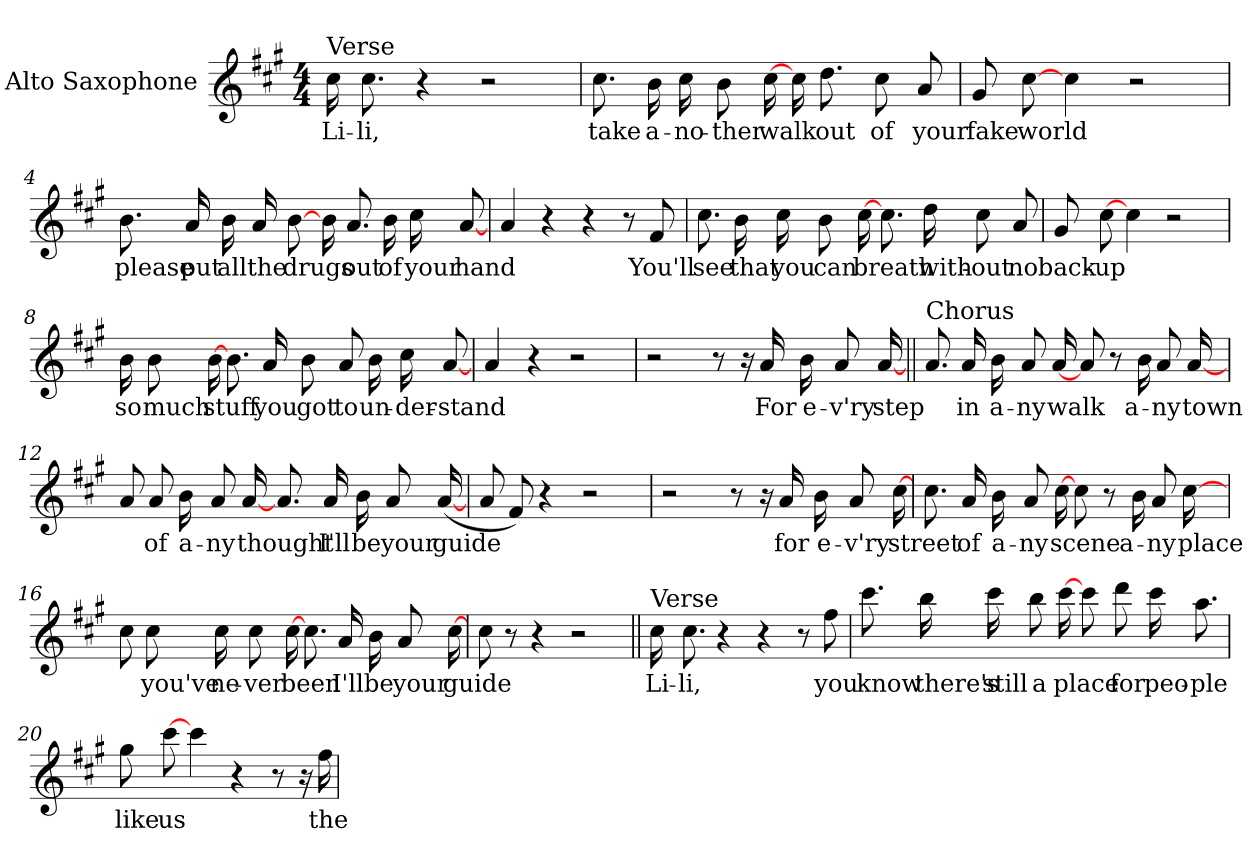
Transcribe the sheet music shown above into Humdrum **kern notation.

**kern	**text
*part1	*part1
*staff1	*staff1
*I"Alto Saxophone	*
*I'A. Sax.	*
*clefG2	*
*ITrd5c9	*
*k[]	*
*a:	*
*M4/4	*
=1	=1
!LO:TX:a:t=Verse	!
16eLL	Li-
8.e	-li,
4r	.
2r	.
=2	=2
8.eL	-take
16d	-a-
16eLL	-no-
8d	-ther
[16e	-walk
16eLL	.
8.f	-out
8eL	-of
8c	-your
=3	=3
8BL	-fake
[8e	-world
4e	.
2r	.
=4	=4
8.dL	-please
16c	-put
16dLL	-all
16c	-the
[8d	-drugs
16dLL	.
8.c	-out
16dLL	-of
16e	-your
[8c	-hand
!!LO:LB:g=z
=5	=5
4c	.
4r	.
4r	.
8r	.
8A	-You'll
=6	=6
8.eL	-see
16d	-that
16eLL	-you
8d	-can
[16e	-breath
8.eL	.
16f	-with-
8eL	-out
8c	-no
=7	=7
8BL	-back-
[8e	-up
4e	.
2r	.
=8	=8
16dLL	-so
8d	-much
[16d	-stuff
8.dL	.
16c	-you
8dL	-got
8c	-to
16dLL	-un-
16e	-der-
[8c	-stand
!!LO:LB:g=z
=9	=9
4c	.
4r	.
2r	.
=10	=10
2r	.
8r	.
16r	.
16c	-For
16dLL	-e-
8c	-v'ry
[16c	-step
!!LO:LB:g=z
=11||	=11||
!LO:TX:a:t=Chorus	!
8.cL	.
16c	-in
16dLL	-a-
8c	-ny
[16c	-walk
8cL	.
8r	.
16dLL	-a-
8c	-ny
[16c	-town
=12	=12
8cL	.
8c	-of
16dLL	-a-
8c	-ny
[16c	-thought
8.cL	.
16c	-I'll
16dLL	-be
8c	-your
([16c	-guide
=13	=13
8cL	.
8A)	.
4r	.
2r	.
=14	=14
2r	.
8r	.
16r	.
16c	-for
16dLL	-e-
8c	-v'ry
[16e	-street
!!LO:LB:g=z
=15	=15
8.eL	.
16c	-of
16dLL	-a-
8c	-ny
[16e	-scene
8eL	.
8r	.
16dLL	-a-
8c	-ny
[16e	-place
=16	=16
8eL	.
8e	-you've
16eLL	-ne-
8e	-ver
[16e	-been
8.eL	.
16c	-I'll
16dLL	-be
8c	-your
[16e	-guide
=17	=17
8eL	.
8r	.
4r	.
2r	.
!!LO:LB:g=z
=18||	=18||
!LO:TX:a:t=Verse	!
16eLL	-Li-
8.e	-li,
4r	.
4r	.
8r	.
8a	-you
=19	=19
8.eeL	-know
16dd	-there's
16eeLL	-still
8dd	-a
[16ee	-place
8eeL	.
8ff	-for
16eeLL	-peo-
8.cc	-ple
=20	=20
8bL	-like
[8ee	-us
4ee	.
4r	.
8r	.
16r	.
16a	-the
=	=
*-	*-
